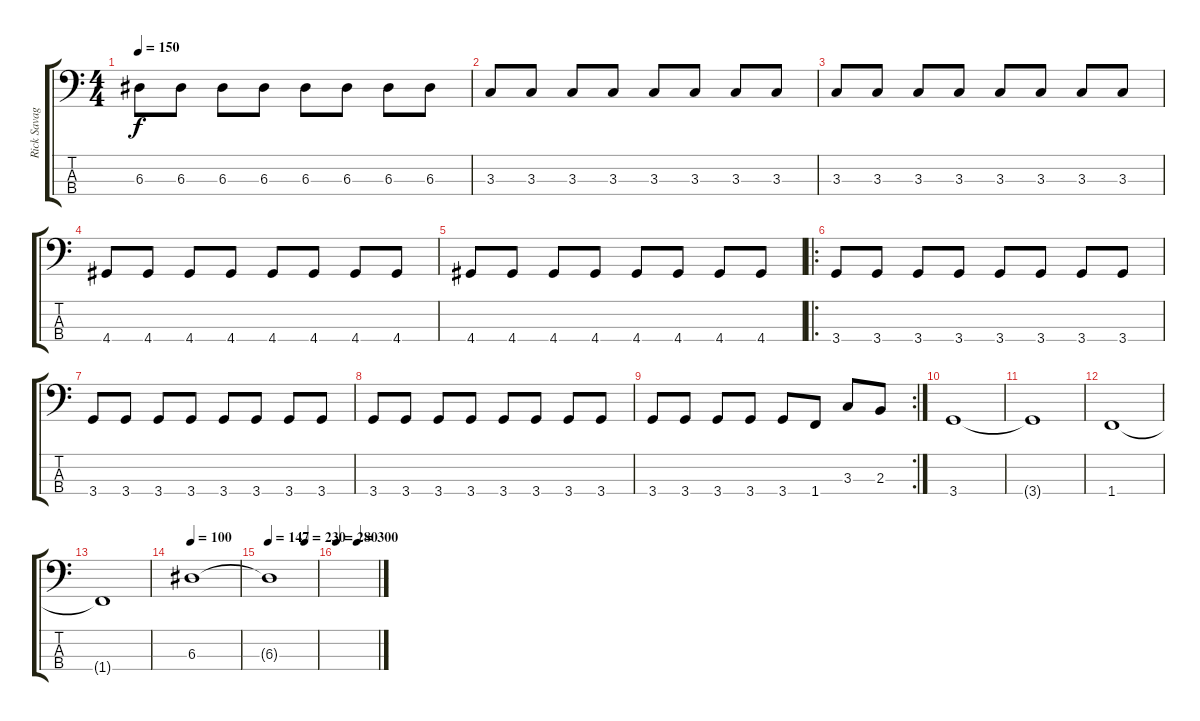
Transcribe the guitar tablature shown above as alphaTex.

\track ("Rick Savage" "Rick Savag") {instrument electricbassfinger}
\staff {score tabs}
\tuning (G2 D2 A1 E1) {hide}
\ts (4 4)
\tempo 150
\clef f4
\ks c
6.3.8{dy f} 6.3.8 6.3.8 6.3.8 6.3.8 6.3.8 6.3.8 6.3.8 |
3.3.8 3.3.8 3.3.8 3.3.8 3.3.8 3.3.8 3.3.8 3.3.8 |
3.3.8 3.3.8 3.3.8 3.3.8 3.3.8 3.3.8 3.3.8 3.3.8 |
4.4.8 4.4.8 4.4.8 4.4.8 4.4.8 4.4.8 4.4.8 4.4.8 |
4.4.8 4.4.8 4.4.8 4.4.8 4.4.8 4.4.8 4.4.8 4.4.8 |
\ro
3.4.8 3.4.8 3.4.8 3.4.8 3.4.8 3.4.8 3.4.8 3.4.8 |
3.4.8 3.4.8 3.4.8 3.4.8 3.4.8 3.4.8 3.4.8 3.4.8 |
3.4.8 3.4.8 3.4.8 3.4.8 3.4.8 3.4.8 3.4.8 3.4.8 |
\rc 2
3.4.8 3.4.8 3.4.8 3.4.8 3.4.8 1.4.8 3.3.8 2.3.8 |
3.4.1 |
3.4{t}.1 |
1.4.1 |
1.4{t}.1 |
\tempo 100
6.3.1 |
\tempo 147
\tempo (230 0.75)
6.3{t}.1 |
\tempo 280
\tempo (300 0.5)
